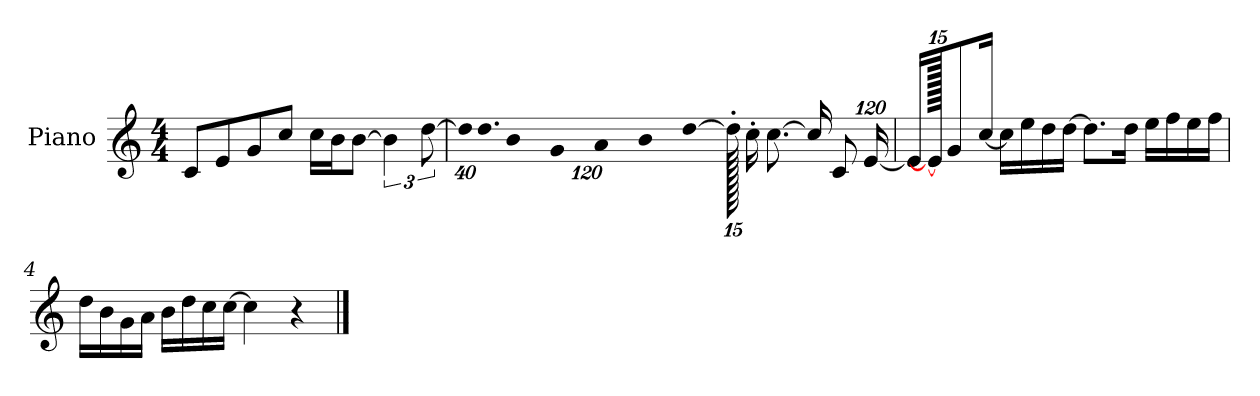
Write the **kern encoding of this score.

**kern
*part1
*staff1
*I"Piano
*I'P-no
*clefG2
*k[]
*M4/4
*MM90
=1
8c/L
8e/
8g/
8cc/J
16cc\LL
16b\J
[8b\J
6b\]
[12dd\
=2
*Xbrackettup
!LO:N:vis=32
640%23dd\KLL]
!LO:N:vis=16.
960%103dd\
!LO:N:vis=16
1920%137b\
!LO:N:vis=16
1920%137g\
!LO:N:vis=16
1920%137a\
!LO:N:vis=32
640%23b\K
[384%41dd\J
1920dd'\]
16cc'\KL
[8.cc\J
16cc/KL]
8c/
[1920%119e/Jk
=3
16e/KL]
1920e/_
8g/
[16cc/Jk
16cc\LL]
16ee\
16dd\
[16dd\JJ
8.dd\L]
16dd\Jk
16ee\LL
16ff\
16ee\
16ff\JJ
!!LO:LB:g=z
=4
16dd\LL
16b\
16g\
16a\JJ
16b\LL
16dd\
16cc\
[16cc\JJ
4cc\]
4r
==
*-
